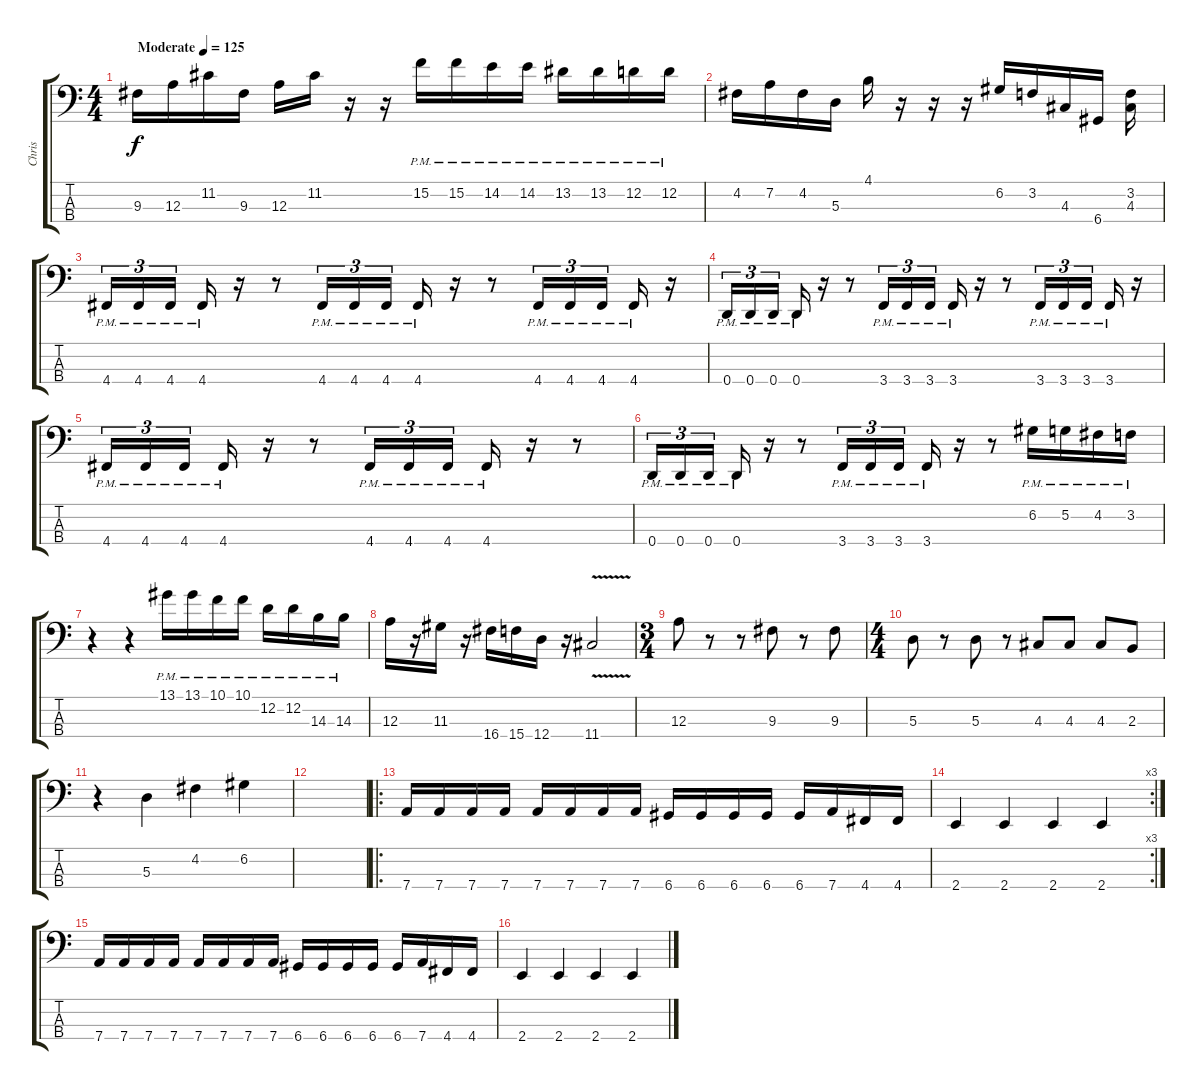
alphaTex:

\track ("Chris" "Chris") {instrument electricbasspick}
\staff {score tabs}
\tuning (G2 D2 A1 D1) {hide}
\ts (4 4)
\tempo (125 "Moderate")
\clef f4
\ks c
9.3.16{dy f instrument electricbasspick} 12.3.16 11.2.16 9.3.16 12.3.16 11.2.16 r.16 r.16 15.2{pm}.16 15.2{pm}.16 14.2{pm}.16 14.2{pm}.16 13.2{pm}.16 13.2{pm}.16 12.2{pm}.16 12.2{pm}.16 |
4.2.16 7.2.16 4.2.16 5.3.16 4.1.16 r.16 r.16 r.16 6.2.16 3.2.16 4.3.16 6.4.16 (3.2 4.3).16 |
4.4{pm}.16{tu (3 2)} 4.4{pm}.16{tu (3 2)} 4.4{pm}.16{tu (3 2) beam splitsecondary} 4.4{pm}.16 r.16 r.8 4.4{pm}.16{tu (3 2)} 4.4{pm}.16{tu (3 2)} 4.4{pm}.16{tu (3 2)} 4.4{pm}.16 r.16 r.8 4.4{pm}.16{tu (3 2)} 4.4{pm}.16{tu (3 2)} 4.4{pm}.16{tu (3 2) beam splitsecondary} 4.4{pm}.16 r.16 |
0.4{pm}.16{tu (3 2)} 0.4{pm}.16{tu (3 2)} 0.4{pm}.16{tu (3 2) beam splitsecondary} 0.4{pm}.16 r.16 r.8 3.4{pm}.16{tu (3 2)} 3.4{pm}.16{tu (3 2)} 3.4{pm}.16{tu (3 2)} 3.4{pm}.16 r.16 r.8 3.4{pm}.16{tu (3 2)} 3.4{pm}.16{tu (3 2)} 3.4{pm}.16{tu (3 2) beam splitsecondary} 3.4{pm}.16 r.16 |
4.4{pm}.16{tu (3 2)} 4.4{pm}.16{tu (3 2)} 4.4{pm}.16{tu (3 2) beam splitsecondary} 4.4{pm}.16 r.16 r.8 4.4{pm}.16{tu (3 2)} 4.4{pm}.16{tu (3 2)} 4.4{pm}.16{tu (3 2)} 4.4{pm}.16 r.16 r.8 |
0.4{pm}.16{tu (3 2)} 0.4{pm}.16{tu (3 2)} 0.4{pm}.16{tu (3 2) beam splitsecondary} 0.4{pm}.16 r.16 r.8 3.4{pm}.16{tu (3 2)} 3.4{pm}.16{tu (3 2)} 3.4{pm}.16{tu (3 2)} 3.4{pm}.16 r.16 r.8 6.2{pm}.16 5.2{pm}.16 4.2{pm}.16 3.2{pm}.16 |
r.4 r.4 13.1{pm}.16 13.1{pm}.16 10.1{pm}.16 10.1{pm}.16 12.2{pm}.16 12.2{pm}.16 14.3{pm}.16 14.3{pm}.16 |
12.3.16 r.16 11.3.16 r.16 16.4.16 15.4.16 12.4.16 r.16 11.4{v}.2 |
\ts (3 4)
12.3.8 r.8 r.8 9.3.8 r.8 9.3.8 |
\ts (4 4)
5.3.8 r.8 5.3.8 r.8 4.3.8 4.3.8 4.3.8 2.3.8 |
r.4 5.3.4 4.2.4 6.2.4 |
|
\ro
7.4.16 7.4.16 7.4.16 7.4.16 7.4.16 7.4.16 7.4.16 7.4.16 6.4.16 6.4.16 6.4.16 6.4.16 6.4.16 7.4.16 4.4.16 4.4.16 |
\rc 3
2.4.4 2.4.4 2.4.4 2.4.4 |
7.4.16 7.4.16 7.4.16 7.4.16 7.4.16 7.4.16 7.4.16 7.4.16 6.4.16 6.4.16 6.4.16 6.4.16 6.4.16 7.4.16 4.4.16 4.4.16 |
2.4.4 2.4.4 2.4.4 2.4.4
